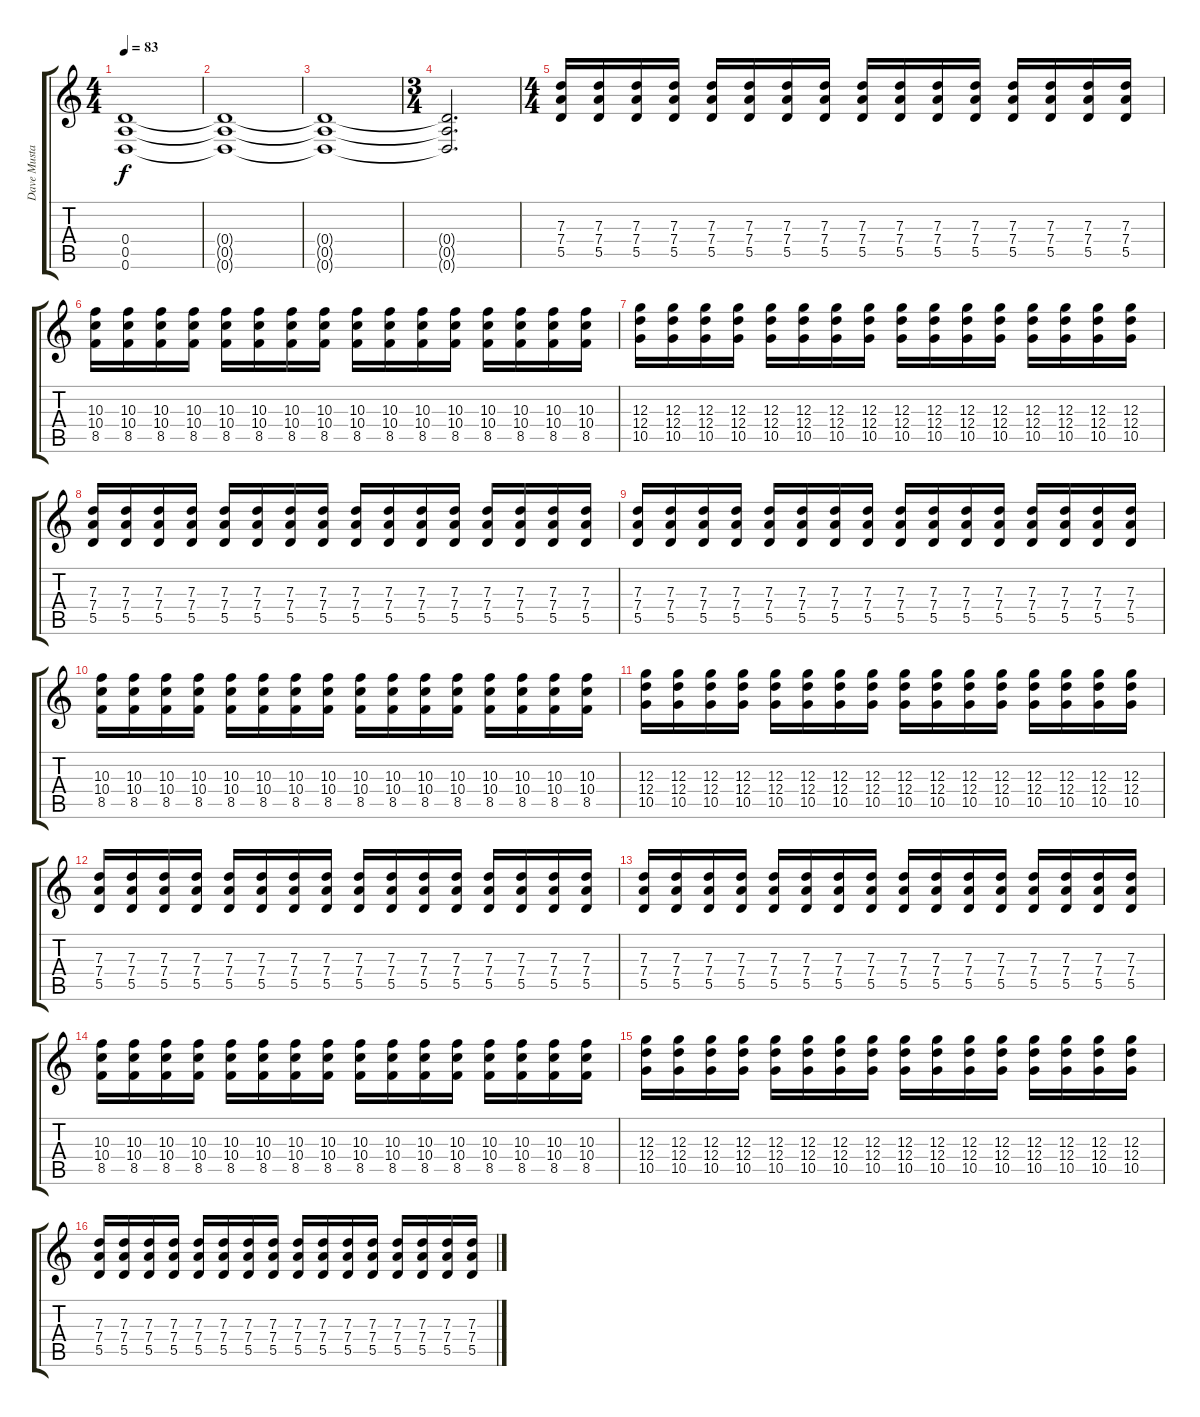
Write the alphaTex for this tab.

\track ("Dave Mustaine" "Dave Musta") {instrument distortionguitar}
\staff {score tabs}
\tuning (E4 B3 G3 D3 A2 D2) {hide}
\ts (4 4)
\tempo 83
\clef g2
\ks c
(0.4{t} 0.5{t} 0.6{t}).1{dy f} |
(0.4{t} 0.5{t} 0.6{t}).1 |
(0.4{t} 0.5{t} 0.6{t}).1 |
\ts (3 4)
(0.4{t} 0.5{t} 0.6{t}).2{d} |
\ts (4 4)
(7.3 7.4 5.5).16 (7.3 7.4 5.5).16 (7.3 7.4 5.5).16 (7.3 7.4 5.5).16 (7.3 7.4 5.5).16 (7.3 7.4 5.5).16 (7.3 7.4 5.5).16 (7.3 7.4 5.5).16 (7.3 7.4 5.5).16 (7.3 7.4 5.5).16 (7.3 7.4 5.5).16 (7.3 7.4 5.5).16 (7.3 7.4 5.5).16 (7.3 7.4 5.5).16 (7.3 7.4 5.5).16 (7.3 7.4 5.5).16 |
(10.3 10.4 8.5).16 (10.3 10.4 8.5).16 (10.3 10.4 8.5).16 (10.3 10.4 8.5).16 (10.3 10.4 8.5).16 (10.3 10.4 8.5).16 (10.3 10.4 8.5).16 (10.3 10.4 8.5).16 (10.3 10.4 8.5).16 (10.3 10.4 8.5).16 (10.3 10.4 8.5).16 (10.3 10.4 8.5).16 (10.3 10.4 8.5).16 (10.3 10.4 8.5).16 (10.3 10.4 8.5).16 (10.3 10.4 8.5).16 |
(12.3 12.4 10.5).16 (12.3 12.4 10.5).16 (12.3 12.4 10.5).16 (12.3 12.4 10.5).16 (12.3 12.4 10.5).16 (12.3 12.4 10.5).16 (12.3 12.4 10.5).16 (12.3 12.4 10.5).16 (12.3 12.4 10.5).16 (12.3 12.4 10.5).16 (12.3 12.4 10.5).16 (12.3 12.4 10.5).16 (12.3 12.4 10.5).16 (12.3 12.4 10.5).16 (12.3 12.4 10.5).16 (12.3 12.4 10.5).16 |
(7.3 7.4 5.5).16 (7.3 7.4 5.5).16 (7.3 7.4 5.5).16 (7.3 7.4 5.5).16 (7.3 7.4 5.5).16 (7.3 7.4 5.5).16 (7.3 7.4 5.5).16 (7.3 7.4 5.5).16 (7.3 7.4 5.5).16 (7.3 7.4 5.5).16 (7.3 7.4 5.5).16 (7.3 7.4 5.5).16 (7.3 7.4 5.5).16 (7.3 7.4 5.5).16 (7.3 7.4 5.5).16 (7.3 7.4 5.5).16 |
(7.3 7.4 5.5).16 (7.3 7.4 5.5).16 (7.3 7.4 5.5).16 (7.3 7.4 5.5).16 (7.3 7.4 5.5).16 (7.3 7.4 5.5).16 (7.3 7.4 5.5).16 (7.3 7.4 5.5).16 (7.3 7.4 5.5).16 (7.3 7.4 5.5).16 (7.3 7.4 5.5).16 (7.3 7.4 5.5).16 (7.3 7.4 5.5).16 (7.3 7.4 5.5).16 (7.3 7.4 5.5).16 (7.3 7.4 5.5).16 |
(10.3 10.4 8.5).16 (10.3 10.4 8.5).16 (10.3 10.4 8.5).16 (10.3 10.4 8.5).16 (10.3 10.4 8.5).16 (10.3 10.4 8.5).16 (10.3 10.4 8.5).16 (10.3 10.4 8.5).16 (10.3 10.4 8.5).16 (10.3 10.4 8.5).16 (10.3 10.4 8.5).16 (10.3 10.4 8.5).16 (10.3 10.4 8.5).16 (10.3 10.4 8.5).16 (10.3 10.4 8.5).16 (10.3 10.4 8.5).16 |
(12.3 12.4 10.5).16 (12.3 12.4 10.5).16 (12.3 12.4 10.5).16 (12.3 12.4 10.5).16 (12.3 12.4 10.5).16 (12.3 12.4 10.5).16 (12.3 12.4 10.5).16 (12.3 12.4 10.5).16 (12.3 12.4 10.5).16 (12.3 12.4 10.5).16 (12.3 12.4 10.5).16 (12.3 12.4 10.5).16 (12.3 12.4 10.5).16 (12.3 12.4 10.5).16 (12.3 12.4 10.5).16 (12.3 12.4 10.5).16 |
(7.3 7.4 5.5).16 (7.3 7.4 5.5).16 (7.3 7.4 5.5).16 (7.3 7.4 5.5).16 (7.3 7.4 5.5).16 (7.3 7.4 5.5).16 (7.3 7.4 5.5).16 (7.3 7.4 5.5).16 (7.3 7.4 5.5).16 (7.3 7.4 5.5).16 (7.3 7.4 5.5).16 (7.3 7.4 5.5).16 (7.3 7.4 5.5).16 (7.3 7.4 5.5).16 (7.3 7.4 5.5).16 (7.3 7.4 5.5).16 |
(7.3 7.4 5.5).16 (7.3 7.4 5.5).16 (7.3 7.4 5.5).16 (7.3 7.4 5.5).16 (7.3 7.4 5.5).16 (7.3 7.4 5.5).16 (7.3 7.4 5.5).16 (7.3 7.4 5.5).16 (7.3 7.4 5.5).16 (7.3 7.4 5.5).16 (7.3 7.4 5.5).16 (7.3 7.4 5.5).16 (7.3 7.4 5.5).16 (7.3 7.4 5.5).16 (7.3 7.4 5.5).16 (7.3 7.4 5.5).16 |
(10.3 10.4 8.5).16 (10.3 10.4 8.5).16 (10.3 10.4 8.5).16 (10.3 10.4 8.5).16 (10.3 10.4 8.5).16 (10.3 10.4 8.5).16 (10.3 10.4 8.5).16 (10.3 10.4 8.5).16 (10.3 10.4 8.5).16 (10.3 10.4 8.5).16 (10.3 10.4 8.5).16 (10.3 10.4 8.5).16 (10.3 10.4 8.5).16 (10.3 10.4 8.5).16 (10.3 10.4 8.5).16 (10.3 10.4 8.5).16 |
(12.3 12.4 10.5).16 (12.3 12.4 10.5).16 (12.3 12.4 10.5).16 (12.3 12.4 10.5).16 (12.3 12.4 10.5).16 (12.3 12.4 10.5).16 (12.3 12.4 10.5).16 (12.3 12.4 10.5).16 (12.3 12.4 10.5).16 (12.3 12.4 10.5).16 (12.3 12.4 10.5).16 (12.3 12.4 10.5).16 (12.3 12.4 10.5).16 (12.3 12.4 10.5).16 (12.3 12.4 10.5).16 (12.3 12.4 10.5).16 |
(7.3 7.4 5.5).16 (7.3 7.4 5.5).16 (7.3 7.4 5.5).16 (7.3 7.4 5.5).16 (7.3 7.4 5.5).16 (7.3 7.4 5.5).16 (7.3 7.4 5.5).16 (7.3 7.4 5.5).16 (7.3 7.4 5.5).16 (7.3 7.4 5.5).16 (7.3 7.4 5.5).16 (7.3 7.4 5.5).16 (7.3 7.4 5.5).16 (7.3 7.4 5.5).16 (7.3 7.4 5.5).16 (7.3 7.4 5.5).16
